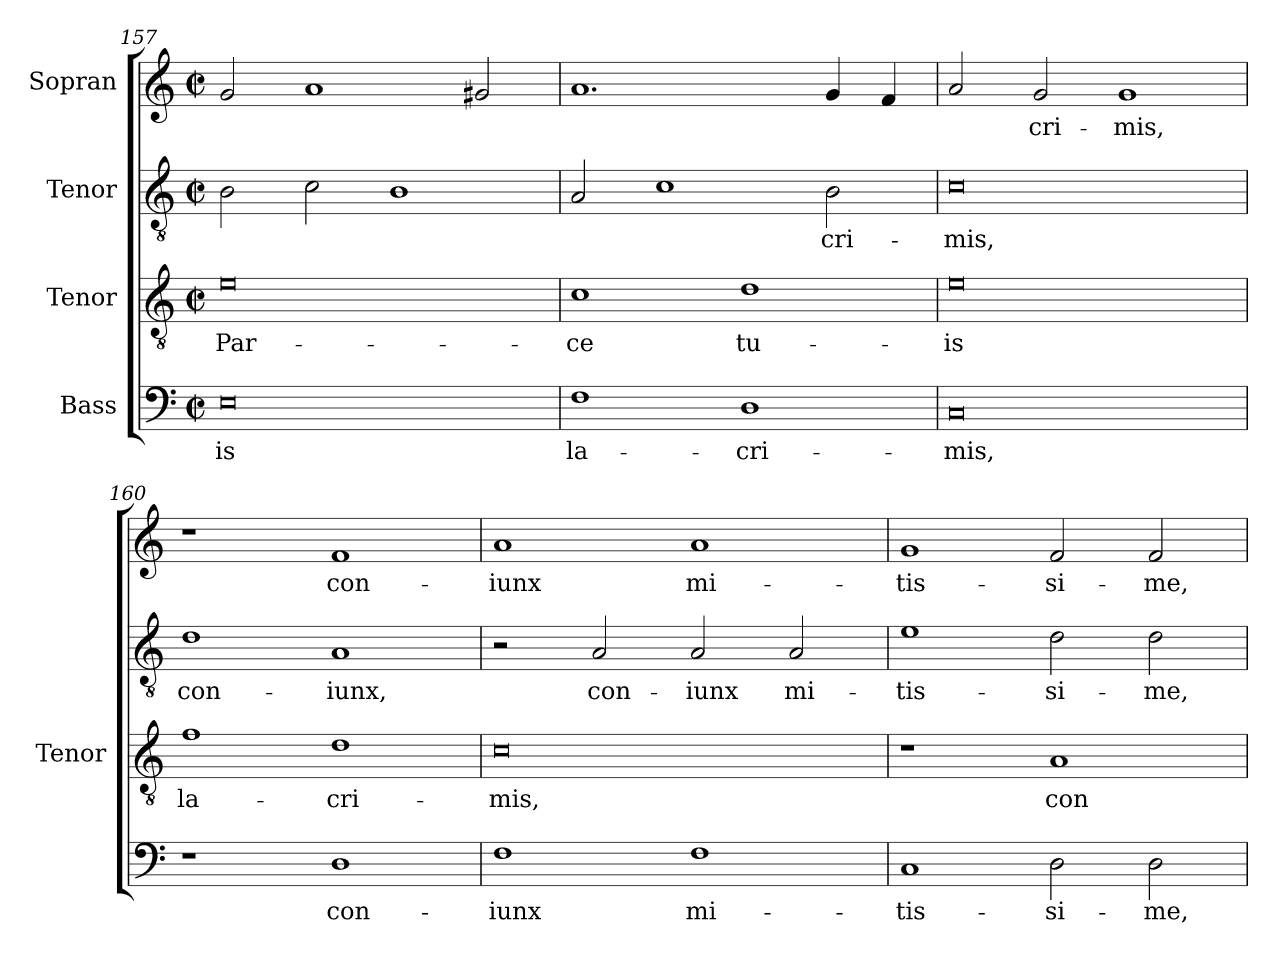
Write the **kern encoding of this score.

**kern	**text	**kern	**text	**kern	**text	**kern	**text
*part4	*part4	*part3	*part3	*part2	*part2	*part1	*part1
*staff4	*staff4	*staff3	*staff3	*staff2	*staff2	*staff1	*staff1
*I"Bass	*	*I"Tenor	*	*I"Tenor	*	*I"Sopran	*
*	*	*I'Tenor	*	*	*	*	*
*clefF4	*	*clefGv2	*	*clefGv2	*	*clefG2	*
*	*	*ITrd7c12	*	*ITrd7c12	*	*	*
*k[]	*	*k[]	*	*k[]	*	*k[]	*
*M2/2	*	*M2/2	*	*M2/2	*	*M2/2	*
*met(c|)	*	*met(c|)	*	*met(c|)	*	*met(c|)	*
=157	=157	=157	=157	=157	=157	=157	=157
!	!LO:LY:b:color=#000000	!	!	!	!	!	!
!	!	!	!LO:LY:b:color=#000000	!	!	!	!
0Ei	-is	0Ei	Par-	2BBi\	.	2gi/	.
.	.	.	.	2Ci\	.	1ai	.
.	.	.	.	1BBi	.	.	.
.	.	.	.	.	.	2g#Xi/	.
=158	=158	=158	=158	=158	=158	=158	=158
!	!LO:LY:b:color=#000000	!	!	!	!	!	!
!	!	!	!LO:LY:b:color=#000000	!	!	!	!
1Fi	la-	1Ci	-ce	2AAi/	.	1.ai	.
.	.	.	.	1Ci	.	.	.
!	!LO:LY:b:color=#000000	!	!	!	!	!	!
!	!	!	!LO:LY:b:color=#000000	!	!	!	!
1Di	-cri-	1Di	tu-	.	.	.	.
!	!	!	!	!	!LO:LY:b:color=#000000	!	!
.	.	.	.	2BBi\	-cri-	4gi/	.
.	.	.	.	.	.	4fi/	.
=159	=159	=159	=159	=159	=159	=159	=159
!	!LO:LY:b:color=#000000	!	!	!	!	!	!
!	!	!	!LO:LY:b:color=#000000	!	!	!	!
!	!	!	!	!	!LO:LY:b:color=#000000	!	!
0Ci	-mis,	0Ei	-is	0Ci	-mis,	2ai/	.
!	!	!	!	!	!	!	!LO:LY:b:color=#000000
.	.	.	.	.	.	2gi/	-cri-
!	!	!	!	!	!	!	!LO:LY:b:color=#000000
.	.	.	.	.	.	1gi	-mis,
=160	=160	=160	=160	=160	=160	=160	=160
!	!	!	!LO:LY:b:color=#000000	!	!	!	!
!	!	!	!	!	!LO:LY:b:color=#000000	!	!
1r	.	1Fi	la-	1Di	con-	1r	.
!	!LO:LY:b:color=#000000	!	!	!	!	!	!
!	!	!	!LO:LY:b:color=#000000	!	!	!	!
!	!	!	!	!	!LO:LY:b:color=#000000	!	!
!	!	!	!	!	!	!	!LO:LY:b:color=#000000
1Di	con-	1Di	-cri-	1AAi	-iunx,	1fi	con-
=161	=161	=161	=161	=161	=161	=161	=161
!	!LO:LY:b:color=#000000	!	!	!	!	!	!
!	!	!	!LO:LY:b:color=#000000	!	!	!	!
!	!	!	!	!	!	!	!LO:LY:b:color=#000000
1Fi	-iunx	0Ci	-mis,	2r	.	1ai	-iunx
!	!	!	!	!	!LO:LY:b:color=#000000	!	!
.	.	.	.	2AAi/	con-	.	.
!	!LO:LY:b:color=#000000	!	!	!	!	!	!
!	!	!	!	!	!LO:LY:b:color=#000000	!	!
!	!	!	!	!	!	!	!LO:LY:b:color=#000000
1Fi	mi-	.	.	2AAi/	-iunx	1ai	mi-
!	!	!	!	!	!LO:LY:b:color=#000000	!	!
.	.	.	.	2AAi/	mi-	.	.
!!LO:LB:g=z
=162	=162	=162	=162	=162	=162	=162	=162
!	!LO:LY:b:color=#000000	!	!	!	!	!	!
!	!	!	!	!	!LO:LY:b:color=#000000	!	!
!	!	!	!	!	!	!	!LO:LY:b:color=#000000
1Ci	-tis-	1r	.	1Ei	-tis-	1gi	-tis-
!	!LO:LY:b:color=#000000	!	!	!	!	!	!
!	!	!	!LO:LY:b:color=#000000	!	!	!	!
!	!	!	!	!	!LO:LY:b:color=#000000	!	!
!	!	!	!	!	!	!	!LO:LY:b:color=#000000
2Di\	-si-	1AAi	con-	2Di\	-si-	2fi/	-si-
!	!LO:LY:b:color=#000000	!	!	!	!	!	!
!	!	!	!	!	!LO:LY:b:color=#000000	!	!
!	!	!	!	!	!	!	!LO:LY:b:color=#000000
2Di\	-me,	.	.	2Di\	-me,	2fi/	-me,
=	=	=	=	=	=	=	=
*-	*-	*-	*-	*-	*-	*-	*-
